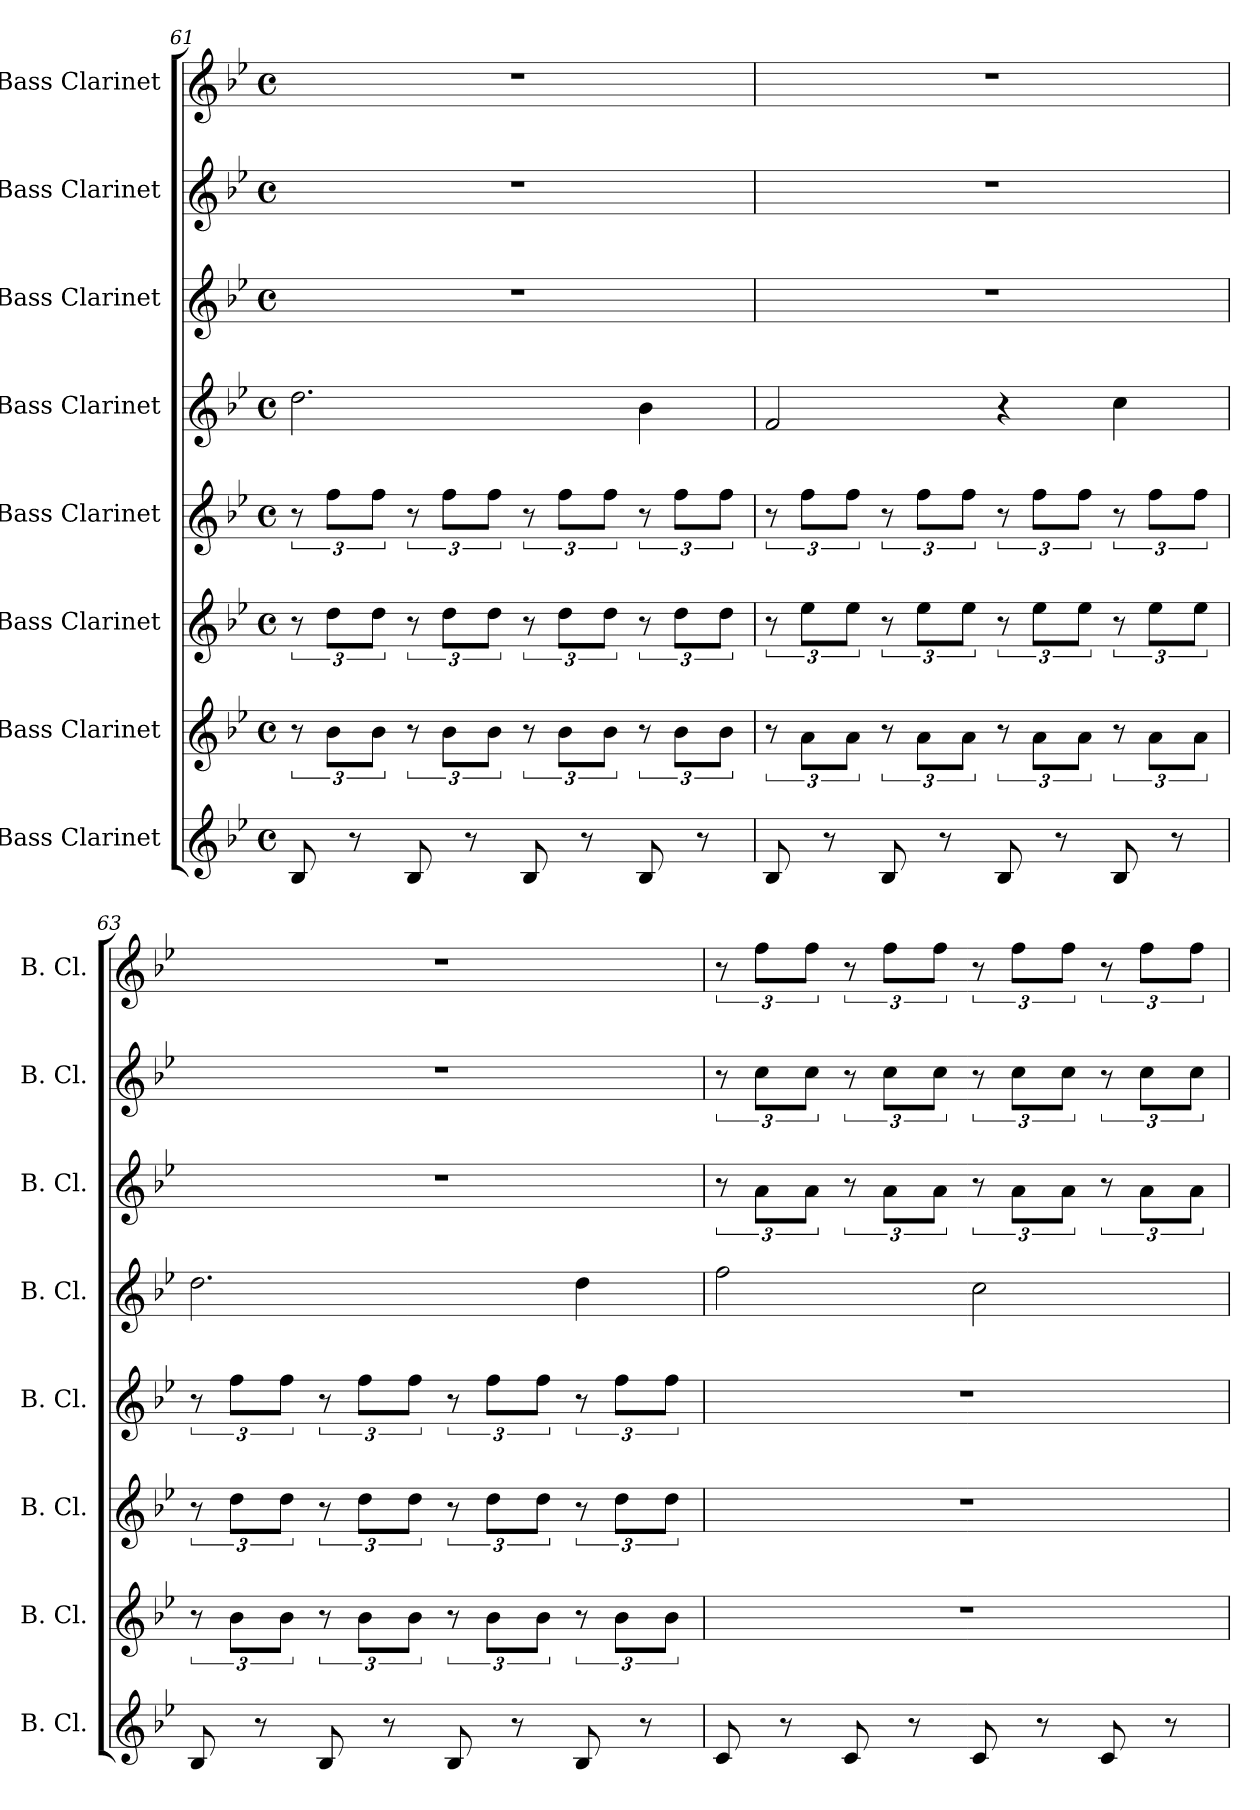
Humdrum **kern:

**kern	**kern	**kern	**kern	**kern	**kern	**kern	**kern
*part8	*part7	*part6	*part5	*part4	*part3	*part2	*part1
*staff8	*staff7	*staff6	*staff5	*staff4	*staff3	*staff2	*staff1
*I"Bass Clarinet	*I"Bass Clarinet	*I"Bass Clarinet	*I"Bass Clarinet	*I"Bass Clarinet	*I"Bass Clarinet	*I"Bass Clarinet	*I"Bass Clarinet
*I'B. Cl.	*I'B. Cl.	*I'B. Cl.	*I'B. Cl.	*I'B. Cl.	*I'B. Cl.	*I'B. Cl.	*I'B. Cl.
*clefG2	*clefG2	*clefG2	*clefG2	*clefG2	*clefG2	*clefG2	*clefG2
*ITrd8c14	*ITrd8c14	*ITrd8c14	*ITrd8c14	*ITrd8c14	*ITrd8c14	*ITrd8c14	*ITrd8c14
*k[b-e-]	*k[b-e-]	*k[b-e-]	*k[b-e-]	*k[b-e-]	*k[b-e-]	*k[b-e-]	*k[b-e-]
*M4/4	*M4/4	*M4/4	*M4/4	*M4/4	*M4/4	*M4/4	*M4/4
*met(c)	*met(c)	*met(c)	*met(c)	*met(c)	*met(c)	*met(c)	*met(c)
=61	=61	=61	=61	=61	=61	=61	=61
8BB-/	12r	12r	12r	2.d\	1r	1r	1r
.	12B-\L	12d\L	12f\L	.	.	.	.
8r	.	.	.	.	.	.	.
.	12B-\J	12d\J	12f\J	.	.	.	.
8BB-/	12r	12r	12r	.	.	.	.
.	12B-\L	12d\L	12f\L	.	.	.	.
8r	.	.	.	.	.	.	.
.	12B-\J	12d\J	12f\J	.	.	.	.
8BB-/	12r	12r	12r	.	.	.	.
.	12B-\L	12d\L	12f\L	.	.	.	.
8r	.	.	.	.	.	.	.
.	12B-\J	12d\J	12f\J	.	.	.	.
8BB-/	12r	12r	12r	4B-\	.	.	.
.	12B-\L	12d\L	12f\L	.	.	.	.
8r	.	.	.	.	.	.	.
.	12B-\J	12d\J	12f\J	.	.	.	.
!!LO:PB:g=z
=62	=62	=62	=62	=62	=62	=62	=62
8BB-/	12r	12r	12r	2F/	1r	1r	1r
.	12A\L	12e-\L	12f\L	.	.	.	.
8r	.	.	.	.	.	.	.
.	12A\J	12e-\J	12f\J	.	.	.	.
8BB-/	12r	12r	12r	.	.	.	.
.	12A\L	12e-\L	12f\L	.	.	.	.
8r	.	.	.	.	.	.	.
.	12A\J	12e-\J	12f\J	.	.	.	.
8BB-/	12r	12r	12r	4r	.	.	.
.	12A\L	12e-\L	12f\L	.	.	.	.
8r	.	.	.	.	.	.	.
.	12A\J	12e-\J	12f\J	.	.	.	.
8BB-/	12r	12r	12r	4c\	.	.	.
.	12A\L	12e-\L	12f\L	.	.	.	.
8r	.	.	.	.	.	.	.
.	12A\J	12e-\J	12f\J	.	.	.	.
=63	=63	=63	=63	=63	=63	=63	=63
8BB-/	12r	12r	12r	2.d\	1r	1r	1r
.	12B-\L	12d\L	12f\L	.	.	.	.
8r	.	.	.	.	.	.	.
.	12B-\J	12d\J	12f\J	.	.	.	.
8BB-/	12r	12r	12r	.	.	.	.
.	12B-\L	12d\L	12f\L	.	.	.	.
8r	.	.	.	.	.	.	.
.	12B-\J	12d\J	12f\J	.	.	.	.
8BB-/	12r	12r	12r	.	.	.	.
.	12B-\L	12d\L	12f\L	.	.	.	.
8r	.	.	.	.	.	.	.
.	12B-\J	12d\J	12f\J	.	.	.	.
8BB-/	12r	12r	12r	4d\	.	.	.
.	12B-\L	12d\L	12f\L	.	.	.	.
8r	.	.	.	.	.	.	.
.	12B-\J	12d\J	12f\J	.	.	.	.
=64	=64	=64	=64	=64	=64	=64	=64
8C/	1r	1r	1r	2f\	12r	12r	12r
.	.	.	.	.	12A\L	12c\L	12f\L
8r	.	.	.	.	.	.	.
.	.	.	.	.	12A\J	12c\J	12f\J
8C/	.	.	.	.	12r	12r	12r
.	.	.	.	.	12A\L	12c\L	12f\L
8r	.	.	.	.	.	.	.
.	.	.	.	.	12A\J	12c\J	12f\J
8C/	.	.	.	2c\	12r	12r	12r
.	.	.	.	.	12A\L	12c\L	12f\L
8r	.	.	.	.	.	.	.
.	.	.	.	.	12A\J	12c\J	12f\J
8C/	.	.	.	.	12r	12r	12r
.	.	.	.	.	12A\L	12c\L	12f\L
8r	.	.	.	.	.	.	.
.	.	.	.	.	12A\J	12c\J	12f\J
=	=	=	=	=	=	=	=
*-	*-	*-	*-	*-	*-	*-	*-
